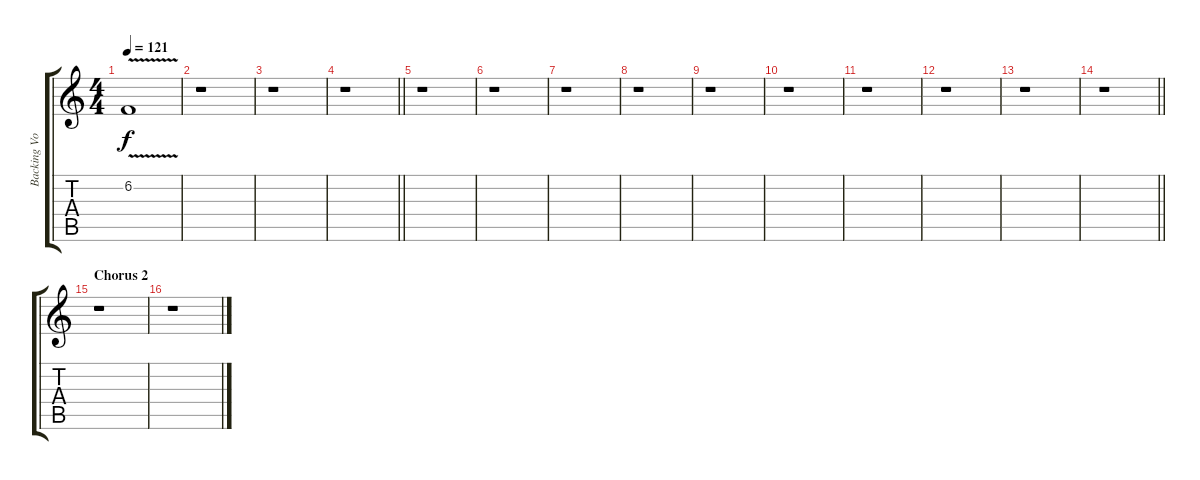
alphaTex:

\track ("Backing Vocals 1" "Backing Vo") {instrument sopranosax}
\staff {score tabs}
\tuning (E4 B3 G3 D3 A2 E2) {hide}
\ts (4 4)
\tempo 121
\clef g2
\ks c
6.2{v t}.1{dy f} |
r.1 |
r.1 |
\barLineRight lightlight
r.1 |
r.1 |
r.1 |
r.1 |
r.1 |
r.1 |
r.1 |
r.1 |
r.1 |
r.1 |
\barLineRight lightlight
r.1 |
\section ("" "Chorus 2")
r.1 |
r.1
